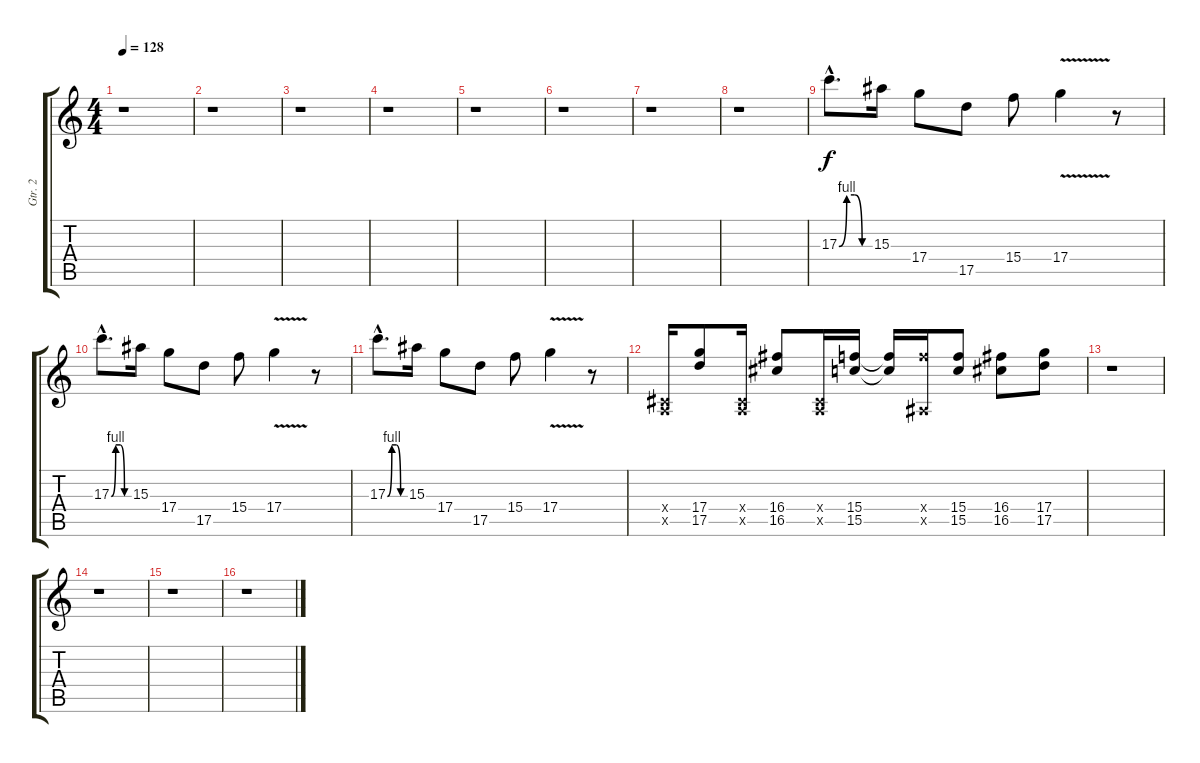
\track ("Gtr. 2" "Gtr. 2") {instrument overdrivenguitar}
\staff {score tabs}
\tuning (E4 B3 G3 D3 A2 E2) {hide}
\ts (4 4)
\tempo 128
\clef g2
\ks c
r.1{dy f} |
r.1 |
r.1 |
r.1 |
r.1 |
r.1 |
r.1 |
r.1 |
17.3{be (custom 0 0 15 4 30 4 45 0 60 0) hac}.8{d} 15.3.16 17.4.8 17.5.8 15.4.8 17.4{v}.4 r.8 |
17.3{be (custom 0 0 15 4 30 4 45 0 60 0) hac}.8{d} 15.3.16 17.4.8 17.5.8 15.4.8 17.4{v}.4 r.8 |
17.3{be (custom 0 0 15 4 30 4 45 0 60 0) hac}.8{d} 15.3.16 17.4.8 17.5.8 15.4.8 17.4{v}.4 r.8 |
(-1.4{x} 0.5{x}).16 (17.4 17.5).8 (-1.4{x} 0.5{x}).16 (16.4 16.5).8 (-1.4{x} 0.5{x}).16 (15.4 15.5).16 (15.4{t} 15.5{t}).16 (15.4{x} 1.5{x}).16 (15.4 15.5).8 (16.4 16.5).8 (17.4 17.5).8 |
r.1 |
r.1 |
r.1 |
r.1
